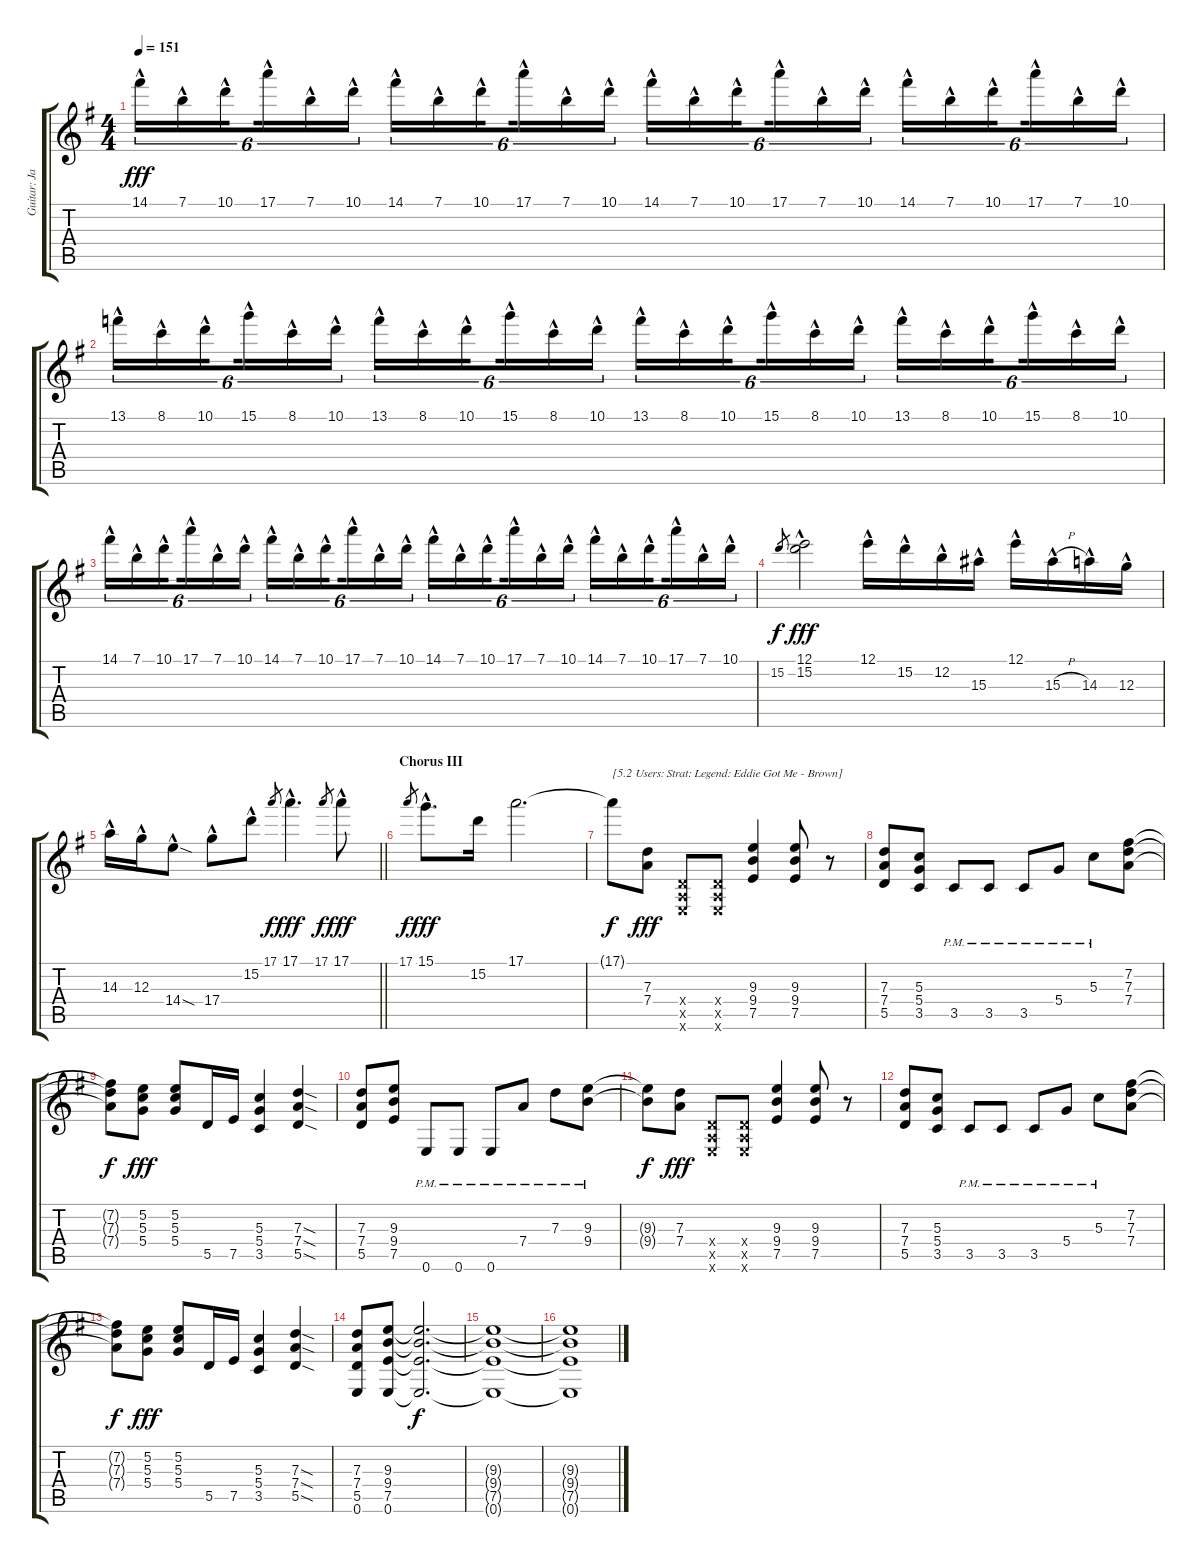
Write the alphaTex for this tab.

\track ("Guitar: Jake I" "Guitar: Ja") {instrument overdrivenguitar}
\staff {score tabs}
\tuning (E4 B3 G3 D3 A2 E2) {hide}
\ts (4 4)
\tempo 151
\clef g2
\ks g
14.1{hac}.16{tu (6 4) dy fff} 7.1{hac}.16{tu (6 4)} 10.1{hac}.16{tu (6 4) beam splitsecondary} 17.1{hac}.16{tu (6 4)} 7.1{hac}.16{tu (6 4)} 10.1{hac}.16{tu (6 4)} 14.1{hac}.16{tu (6 4)} 7.1{hac}.16{tu (6 4)} 10.1{hac}.16{tu (6 4) beam splitsecondary} 17.1{hac}.16{tu (6 4)} 7.1{hac}.16{tu (6 4)} 10.1{hac}.16{tu (6 4)} 14.1{hac}.16{tu (6 4)} 7.1{hac}.16{tu (6 4)} 10.1{hac}.16{tu (6 4) beam splitsecondary} 17.1{hac}.16{tu (6 4)} 7.1{hac}.16{tu (6 4)} 10.1{hac}.16{tu (6 4)} 14.1{hac}.16{tu (6 4)} 7.1{hac}.16{tu (6 4)} 10.1{hac}.16{tu (6 4) beam splitsecondary} 17.1{hac}.16{tu (6 4)} 7.1{hac}.16{tu (6 4)} 10.1{hac}.16{tu (6 4)} |
13.1{hac}.16{tu (6 4)} 8.1{hac}.16{tu (6 4)} 10.1{hac}.16{tu (6 4) beam splitsecondary} 15.1{hac}.16{tu (6 4)} 8.1{hac}.16{tu (6 4)} 10.1{hac}.16{tu (6 4)} 13.1{hac}.16{tu (6 4)} 8.1{hac}.16{tu (6 4)} 10.1{hac}.16{tu (6 4) beam splitsecondary} 15.1{hac}.16{tu (6 4)} 8.1{hac}.16{tu (6 4)} 10.1{hac}.16{tu (6 4)} 13.1{hac}.16{tu (6 4)} 8.1{hac}.16{tu (6 4)} 10.1{hac}.16{tu (6 4) beam splitsecondary} 15.1{hac}.16{tu (6 4)} 8.1{hac}.16{tu (6 4)} 10.1{hac}.16{tu (6 4)} 13.1{hac}.16{tu (6 4)} 8.1{hac}.16{tu (6 4)} 10.1{hac}.16{tu (6 4) beam splitsecondary} 15.1{hac}.16{tu (6 4)} 8.1{hac}.16{tu (6 4)} 10.1{hac}.16{tu (6 4)} |
14.1{hac}.16{tu (6 4)} 7.1{hac}.16{tu (6 4)} 10.1{hac}.16{tu (6 4) beam splitsecondary} 17.1{hac}.16{tu (6 4)} 7.1{hac}.16{tu (6 4)} 10.1{hac}.16{tu (6 4)} 14.1{hac}.16{tu (6 4)} 7.1{hac}.16{tu (6 4)} 10.1{hac}.16{tu (6 4) beam splitsecondary} 17.1{hac}.16{tu (6 4)} 7.1{hac}.16{tu (6 4)} 10.1{hac}.16{tu (6 4)} 14.1{hac}.16{tu (6 4)} 7.1{hac}.16{tu (6 4)} 10.1{hac}.16{tu (6 4) beam splitsecondary} 17.1{hac}.16{tu (6 4)} 7.1{hac}.16{tu (6 4)} 10.1{hac}.16{tu (6 4)} 14.1{hac}.16{tu (6 4)} 7.1{hac}.16{tu (6 4)} 10.1{hac}.16{tu (6 4) beam splitsecondary} 17.1{hac}.16{tu (6 4)} 7.1{hac}.16{tu (6 4)} 10.1{hac}.16{tu (6 4)} |
15.2.8{gr dy f} (12.1{hac} 15.2{hac}).2{dy fff} 12.1{hac}.16 15.2{hac}.16 12.2{hac}.16 15.3{hac}.16 12.1{hac}.16 15.3{h hac}.16 14.3{hac}.16 12.3{hac}.16 |
\barLineRight lightlight
14.3{hac}.16 12.3{hac}.16 14.4{sod hac}.8 17.4{hac}.8 15.2{hac}.8 17.1.8{gr dy f} 17.1{hac}.4{d dy fff} 17.1.8{gr dy f} 17.1{hac}.8{dy fff} |
\section ("" "Chorus III")
17.1.8{gr dy f} 15.1{hac}.8{d dy fff} 15.2.16 17.1.2{d} |
17.1{t}.8{txt "[5.2 Users: Strat: Legend: Eddie Got Me - Brown]" dy f volume 13 instrument overdrivenguitar} (7.3 7.4).8{dy fff} (0.4{x} 0.5{x} 0.6{x}).8 (0.4{x} 0.5{x} 0.6{x}).8 (9.3 9.4 7.5).4 (9.3 9.4 7.5).8 r.8 |
(7.3 7.4 5.5).8 (5.3 5.4 3.5).8 3.5{pm}.8 3.5{pm}.8 3.5{pm}.8 5.4{pm}.8 5.3{pm}.8 (7.2 7.3 7.4).8 |
(7.2{t} 7.3{t} 7.4{t}).8{dy f} (5.2 5.3 5.4).8{dy fff} (5.2 5.3 5.4).8 5.5.16 7.5.16 (5.3 5.4 3.5).4 (7.3{sod} 7.4{sod} 5.5{sod}).4 |
(7.3 7.4 5.5).8 (9.3 9.4 7.5).8 0.6{pm}.8 0.6{pm}.8 0.6{pm}.8 7.4{pm}.8 7.3{pm}.8 (9.3{pm} 9.4{pm}).8 |
(9.3{t} 9.4{t}).8{dy f} (7.3 7.4).8{dy fff} (0.4{x} 0.5{x} 0.6{x}).8 (0.4{x} 0.5{x} 0.6{x}).8 (9.3 9.4 7.5).4 (9.3 9.4 7.5).8 r.8 |
(7.3 7.4 5.5).8 (5.3 5.4 3.5).8 3.5{pm}.8 3.5{pm}.8 3.5{pm}.8 5.4{pm}.8 5.3{pm}.8 (7.2 7.3 7.4).8 |
(7.2{t} 7.3{t} 7.4{t}).8{dy f} (5.2 5.3 5.4).8{dy fff} (5.2 5.3 5.4).8 5.5.16 7.5.16 (5.3 5.4 3.5).4 (7.3{sod} 7.4{sod} 5.5{sod}).4 |
(7.3 7.4 5.5 0.6).8 (9.3 9.4 7.5 0.6).8 (9.3{t} 9.4{t} 7.5{t} 0.6{t}).2{d dy f} |
(9.3{t} 9.4{t} 7.5{t} 0.6{t}).1 |
(9.3{t} 9.4{t} 7.5{t} 0.6{t}).1
